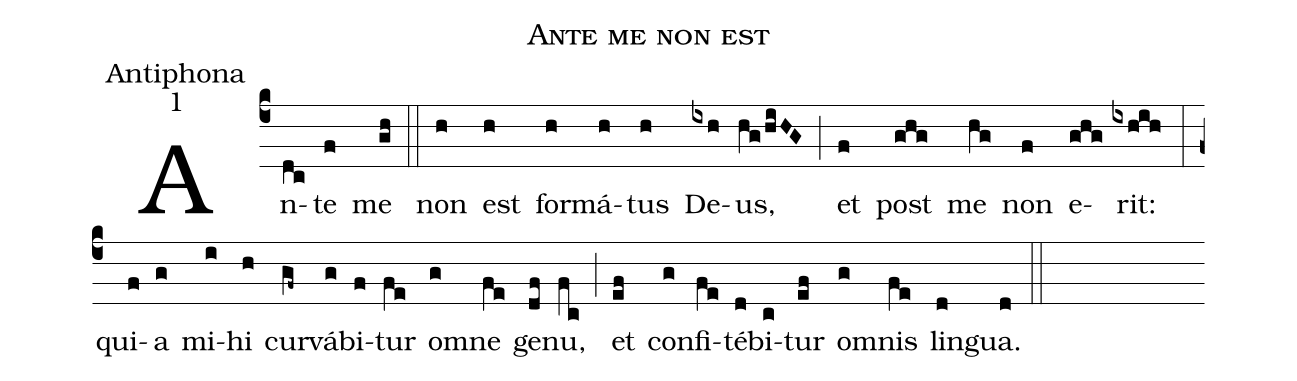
name:Ante me non est;
office-part:Antiphona;
mode:1;
%%
(c4) An(dc)te(f) me(gh) (::) non(h) est(h) for(h)má(h)tus(h) De(ixh)us,(hg/hiHG) (;) et(f) post(ghg) me(hg) non(f) e(ghg)rit:(ixhih) (:) qui(f)a(g) mi(i)hi(h) cur(gf~)vá(g)bi(f)tur(fe) o(g)mne(fe) ge(df)nu,(fc) (;) et(ef) con(g)fi(fe)té(d)bi(c)tur(ef) o(g)mnis(fe) lin(d)gua.(d) (::)
